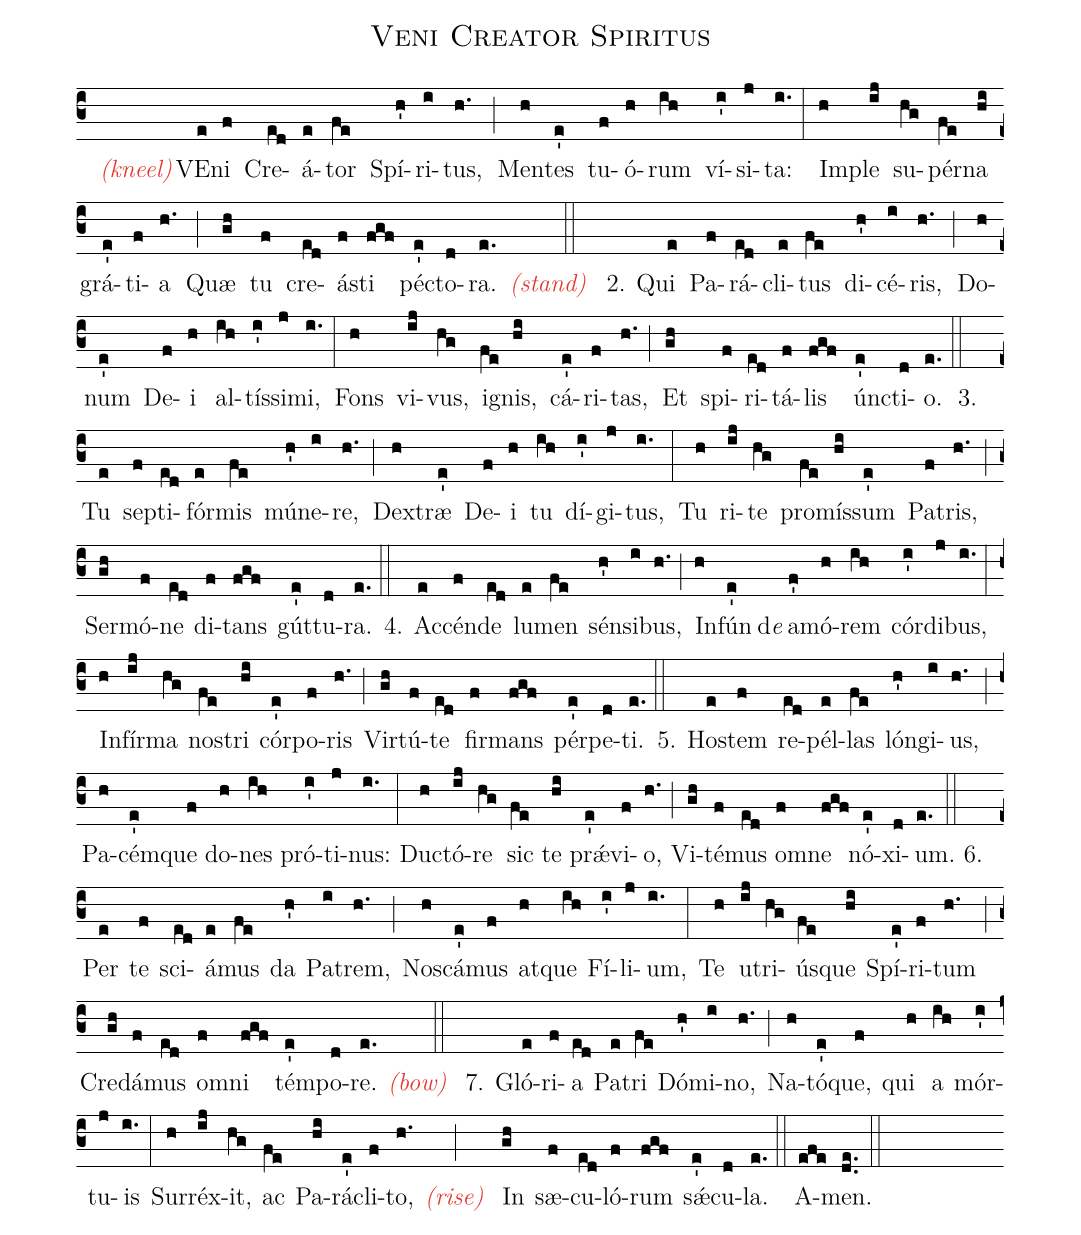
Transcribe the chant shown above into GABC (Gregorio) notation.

name:Veni Creator Spiritus;
office-part:Hymnus;
mode:8;
annotation: 8.;
%%
(c3)() <i><c><sp>(</sp>kneel<sp>)</sp></c></i>()() VE(e)ni(f) Cre(ed)á(e)tor(fe) Spí(h')ri(i)tus,(h.) (;)
Men(h)tes(e') tu(f)ó(h)rum(ih) ví(i')si(j)ta:(i.) (:)
Im(h)ple(ij) su(hg)pér(fe)na(hi) grá(e')ti(f)a(h.) (;)
Quæ(gh) tu(f) cre(ed)á(f)sti(fgf) péc(e')to(d)ra.(e.) <i><c><sp>(</sp>stand<sp>)</sp></c></i> (::)

2. Qui(e) Pa(f)rá(ed)cli(e)tus(fe) di(h')cé(i)ris,(h.) (;)
Do(h)num(e') De(f)i(h) al(ih)tís(i')si(j)mi,(i.) (:)
Fons(h) vi(ij)vus,(hg) i(fe)gnis,(hi) cá(e')ri(f)tas,(h.) (;)
Et(gh) spi(f)ri(ed)tá(f)lis(fgf) ún(e')cti(d)o.(e.) (::)

3.() Tu(e) se(f)pti(ed)fór(e)mis(fe) mú(h')ne(i)re,(h.) (;)
Dex(h)træ(e') De(f)i(h) tu(ih) dí(i')gi(j)tus,(i.) (:)
Tu(h) ri(ij)te(hg) pro(fe)mís(hi)sum(e') Pa(f)tris,(h.) (;)
Ser(gh)mó(f)ne(ed) di(f)tans(fgf) gút(e')tu(d)ra.(e.) (::)

4.() Ac(e)cén(f)de(ed) lu(e)men(fe) sén(h')si(i)bus,(h.) (;)
In(h)fún(e')d<i>e</i>() a(f')mó(h)rem(ih) cór(i')di(j)bus,(i.) (:)
In(h)fír(ij)ma(hg) no(fe)stri(hi) cór(e')po(f)ris(h.) (;)
Vir(gh)tú(f)te(ed) fir(f)mans(fgf) pér(e')pe(d)ti.(e.) (::)

5.() Ho(e)stem(f) re(ed)pél(e)las(fe) lón(h')gi(i)us,(h.) (;)
Pa(h)cém(e')que(f) do(h)nes(ih) pró(i')ti(j)nus:(i.) (:)
Du(h)ctó(ij)re(hg) sic(fe) te(hi) pr<sp>'æ</sp>(e')vi(f)o,(h.) (;)
Vi(gh)té(f)mus(ed) o(f)mne(fgf) nó(e')xi(d)um.(e.) (::)

6.() Per(e) te(f) sci(ed)á(e)mus(fe) da(h') Pa(i)trem,(h.) (;)
No(h)scá(e')mus(f) at(h)que(ih) Fí(i')li(j)um,(i.) (:)
Te(h) u(ij)tri(hg)ú(fe)sque(hi) Spí(e')ri(f)tum(h.) (;)
Cre(gh)dá(f)mus(ed) o(f)mni(fgf) tém(e')po(d)re.(e.) <i><c><sp>(</sp>bow<sp>)</sp></c></i> (::)

7. Gló(e)ri(f)a(ed) Pa(e)tri(fe) Dó(h')mi(i)no,(h.) (;)
Na(h)tó(e')que,(f) qui(h) a(ih) mór(i')tu(j)is(i.) (:)
Sur(h)réx(ij)it,(hg) ac(fe) Pa(hi)rá(e')cli(f)to,(h.) <i><c><sp>(</sp>rise<sp>)</sp></c></i> (;)
In(gh) sæ(f)cu(ed)ló(f)rum(fgf) s<sp>'æ</sp>(e')cu(d)la.(e.) (::)
A(efe)men.(de..) (::)
